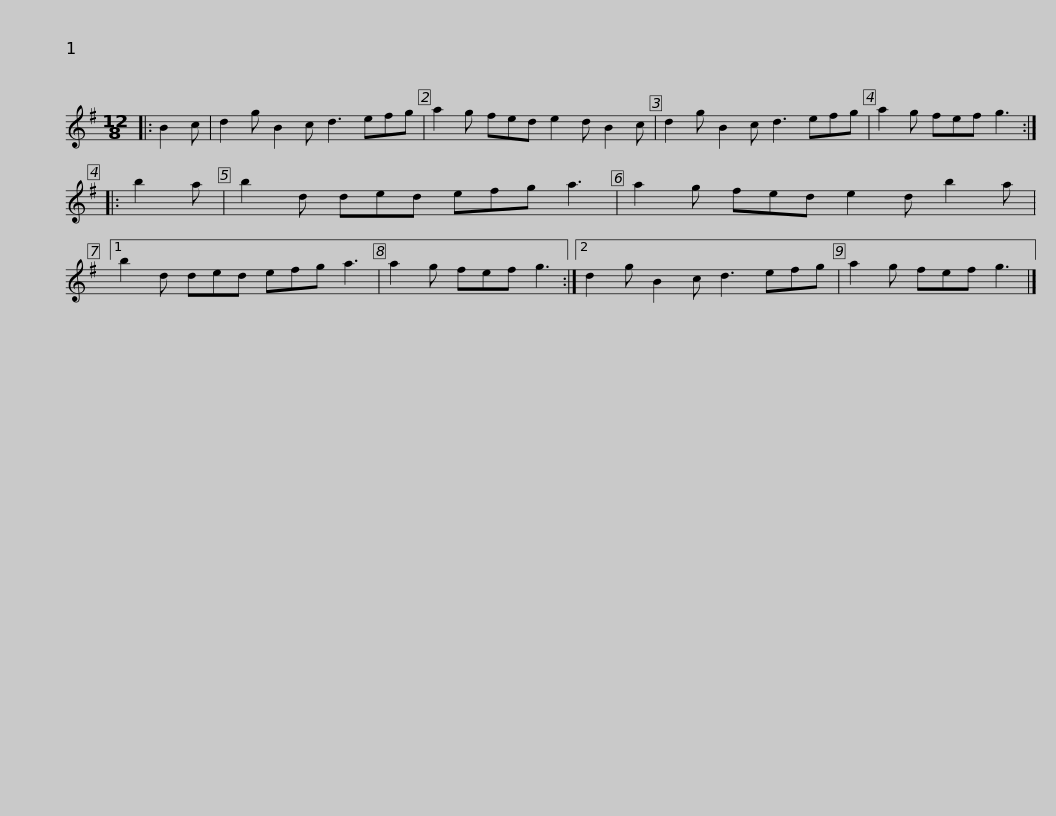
X:1
L:1/8
M:12/8
I:linebreak $
K:G
V:1 treble
V:1
|: B2 c | d2 g B2 c d3 efg | a2 g fed e2 d B2 c | d2 g B2 c d3 efg | a2 g fef g3 :: %5
 b2 a |$ b2 d ded efg a3 | a2 g fed e2 d b2 a |1 b2 d ded efg a3 | a2 g fef g3 :|2$ %10
 d2 g B2 c d3 efg | a2 g fef g3 |] %12
